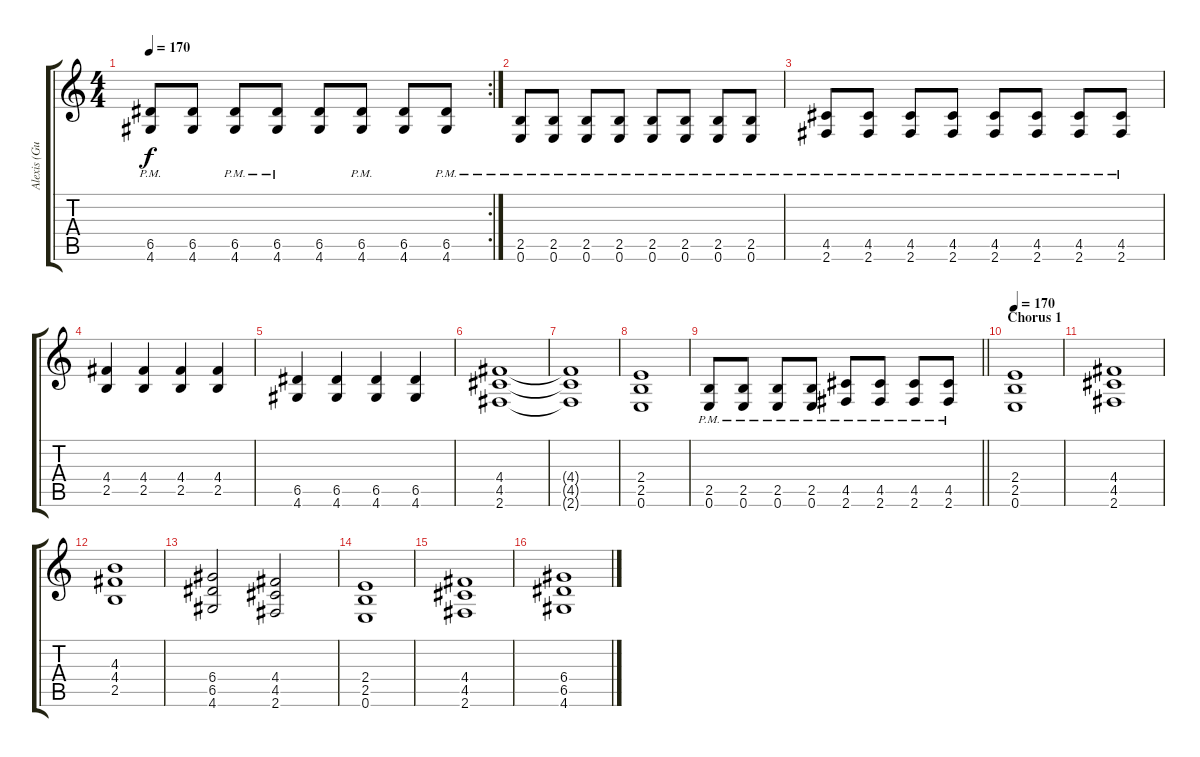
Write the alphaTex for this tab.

\track ("Alexis (Guitar)" "Alexis (Gu") {instrument distortionguitar}
\staff {score tabs}
\tuning (E4 B3 G3 D3 A2 E2) {hide}
\rc 2
\ts (4 4)
\tempo 170
\clef g2
\ks c
(6.5{pm} 4.6{pm}).8{dy f} (6.5 4.6).8 (6.5{pm} 4.6{pm}).8 (6.5{pm} 4.6{pm}).8 (6.5 4.6).8 (6.5{pm} 4.6{pm}).8 (6.5 4.6).8 (6.5{pm} 4.6{pm}).8 |
(2.5{pm} 0.6{pm}).8 (2.5{pm} 0.6{pm}).8 (2.5{pm} 0.6{pm}).8 (2.5{pm} 0.6{pm}).8 (2.5{pm} 0.6{pm}).8 (2.5{pm} 0.6{pm}).8 (2.5{pm} 0.6{pm}).8 (2.5{pm} 0.6{pm}).8 |
(4.5{pm} 2.6{pm}).8 (4.5{pm} 2.6{pm}).8 (4.5{pm} 2.6{pm}).8 (4.5{pm} 2.6{pm}).8 (4.5{pm} 2.6{pm}).8 (4.5{pm} 2.6{pm}).8 (4.5{pm} 2.6{pm}).8 (4.5{pm} 2.6{pm}).8 |
(4.4 2.5).4 (4.4 2.5).4 (4.4 2.5).4 (4.4 2.5).4 |
(6.5 4.6).4 (6.5 4.6).4 (6.5 4.6).4 (6.5 4.6).4 |
(4.4 4.5 2.6).1 |
(4.4{t} 4.5{t} 2.6{t}).1 |
(2.4 2.5 0.6).1 |
\barLineRight lightlight
(2.5{pm} 0.6{pm}).8 (2.5{pm} 0.6{pm}).8 (2.5{pm} 0.6{pm}).8 (2.5{pm} 0.6{pm}).8 (4.5{pm} 2.6{pm}).8 (4.5{pm} 2.6{pm}).8 (4.5{pm} 2.6{pm}).8 (4.5{pm} 2.6{pm}).8 |
\section ("" "Chorus 1")
\tempo 170
(2.4 2.5 0.6).1 |
(4.4 4.5 2.6).1 |
(4.3 4.4 2.5).1 |
(6.4 6.5 4.6).2 (4.4 4.5 2.6).2 |
(2.4 2.5 0.6).1 |
(4.4 4.5 2.6).1 |
(6.4 6.5 4.6).1
